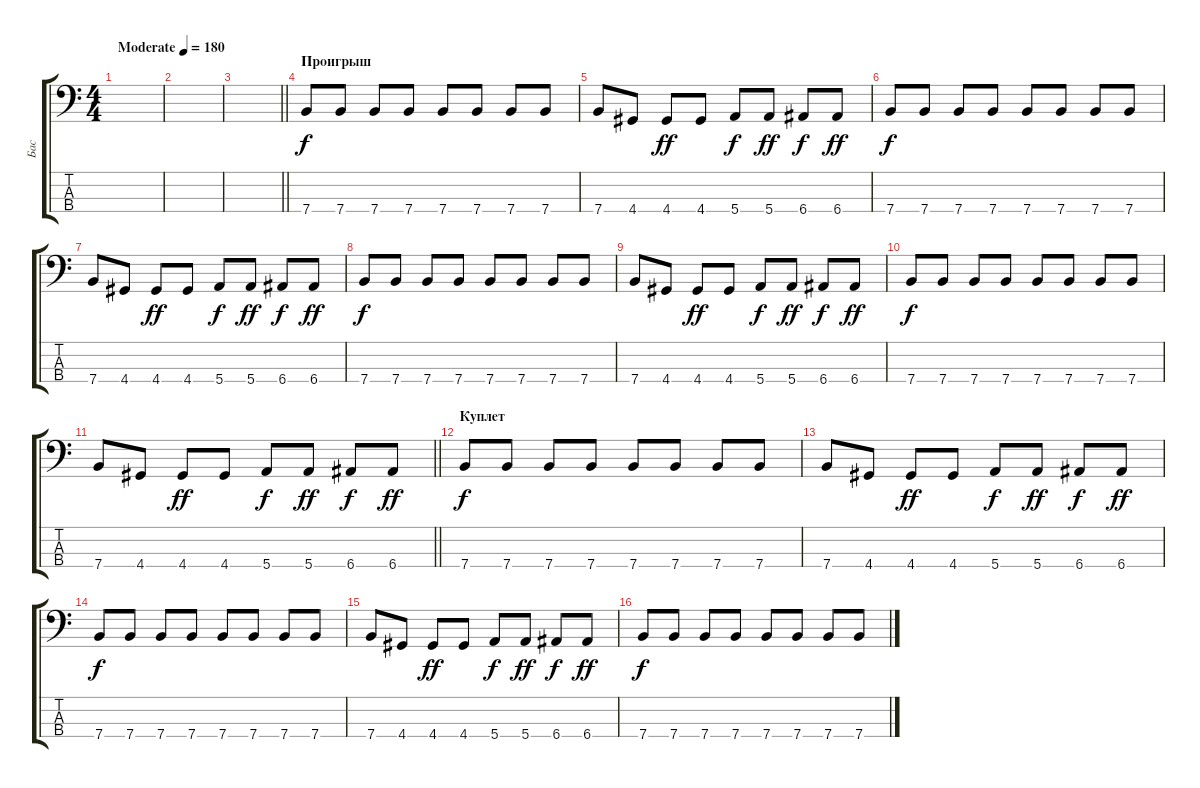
\track ("Бас" "Бас") {instrument electricbassfinger}
\staff {score tabs}
\tuning (G2 D2 A1 E1) {hide}
\ts (4 4)
\tempo (180 "Moderate")
\clef f4
\ks c
|
|
\barLineRight lightlight
|
\section ("" "Проигрыш")
7.4.8 7.4.8 7.4.8 7.4.8 7.4.8 7.4.8 7.4.8 7.4.8 |
7.4.8 4.4.8 4.4.8{dy ff} 4.4.8 5.4.8{dy f} 5.4.8{dy ff} 6.4.8{dy f} 6.4.8{dy ff} |
7.4.8{dy f} 7.4.8 7.4.8 7.4.8 7.4.8 7.4.8 7.4.8 7.4.8 |
7.4.8 4.4.8 4.4.8{dy ff} 4.4.8 5.4.8{dy f} 5.4.8{dy ff} 6.4.8{dy f} 6.4.8{dy ff} |
7.4.8{dy f} 7.4.8 7.4.8 7.4.8 7.4.8 7.4.8 7.4.8 7.4.8 |
7.4.8 4.4.8 4.4.8{dy ff} 4.4.8 5.4.8{dy f} 5.4.8{dy ff} 6.4.8{dy f} 6.4.8{dy ff} |
7.4.8{dy f} 7.4.8 7.4.8 7.4.8 7.4.8 7.4.8 7.4.8 7.4.8 |
\barLineRight lightlight
7.4.8 4.4.8 4.4.8{dy ff} 4.4.8 5.4.8{dy f} 5.4.8{dy ff} 6.4.8{dy f} 6.4.8{dy ff} |
\section ("" "Куплет")
7.4.8{dy f} 7.4.8 7.4.8 7.4.8 7.4.8 7.4.8 7.4.8 7.4.8 |
7.4.8 4.4.8 4.4.8{dy ff} 4.4.8 5.4.8{dy f} 5.4.8{dy ff} 6.4.8{dy f} 6.4.8{dy ff} |
7.4.8{dy f} 7.4.8 7.4.8 7.4.8 7.4.8 7.4.8 7.4.8 7.4.8 |
7.4.8 4.4.8 4.4.8{dy ff} 4.4.8 5.4.8{dy f} 5.4.8{dy ff} 6.4.8{dy f} 6.4.8{dy ff} |
7.4.8{dy f} 7.4.8 7.4.8 7.4.8 7.4.8 7.4.8 7.4.8 7.4.8
